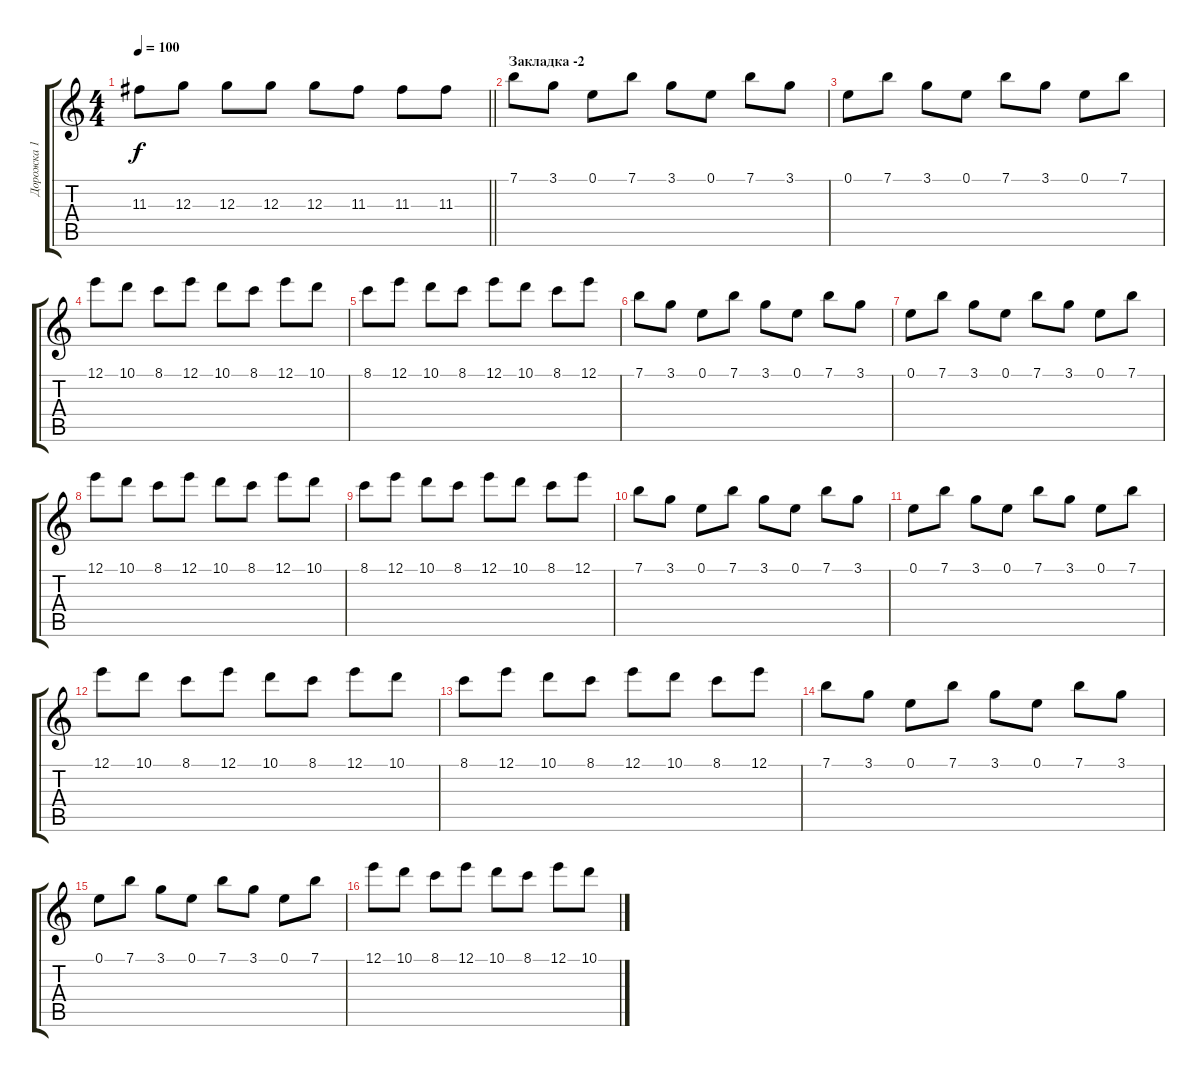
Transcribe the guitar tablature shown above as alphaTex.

\track ("Дорожка 1" "Дорожка 1") {instrument distortionguitar}
\staff {score tabs}
\tuning (E4 B3 G3 D3 A2 E2) {hide}
\ts (4 4)
\tempo 100
\clef g2
\barLineRight lightlight
\ks c
11.3.8{dy f} 12.3.8 12.3.8 12.3.8 12.3.8 11.3.8 11.3.8 11.3.8 |
\section ("" "Закладка -2")
7.1.8 3.1.8 0.1.8 7.1.8 3.1.8 0.1.8 7.1.8 3.1.8 |
0.1.8 7.1.8 3.1.8 0.1.8 7.1.8 3.1.8 0.1.8 7.1.8 |
12.1.8 10.1.8 8.1.8 12.1.8 10.1.8 8.1.8 12.1.8 10.1.8 |
8.1.8 12.1.8 10.1.8 8.1.8 12.1.8 10.1.8 8.1.8 12.1.8 |
7.1.8 3.1.8 0.1.8 7.1.8 3.1.8 0.1.8 7.1.8 3.1.8 |
0.1.8 7.1.8 3.1.8 0.1.8 7.1.8 3.1.8 0.1.8 7.1.8 |
12.1.8 10.1.8 8.1.8 12.1.8 10.1.8 8.1.8 12.1.8 10.1.8 |
8.1.8 12.1.8 10.1.8 8.1.8 12.1.8 10.1.8 8.1.8 12.1.8 |
7.1.8 3.1.8 0.1.8 7.1.8 3.1.8 0.1.8 7.1.8 3.1.8 |
0.1.8 7.1.8 3.1.8 0.1.8 7.1.8 3.1.8 0.1.8 7.1.8 |
12.1.8 10.1.8 8.1.8 12.1.8 10.1.8 8.1.8 12.1.8 10.1.8 |
8.1.8 12.1.8 10.1.8 8.1.8 12.1.8 10.1.8 8.1.8 12.1.8 |
7.1.8 3.1.8 0.1.8 7.1.8 3.1.8 0.1.8 7.1.8 3.1.8 |
0.1.8 7.1.8 3.1.8 0.1.8 7.1.8 3.1.8 0.1.8 7.1.8 |
12.1.8 10.1.8 8.1.8 12.1.8 10.1.8 8.1.8 12.1.8 10.1.8
